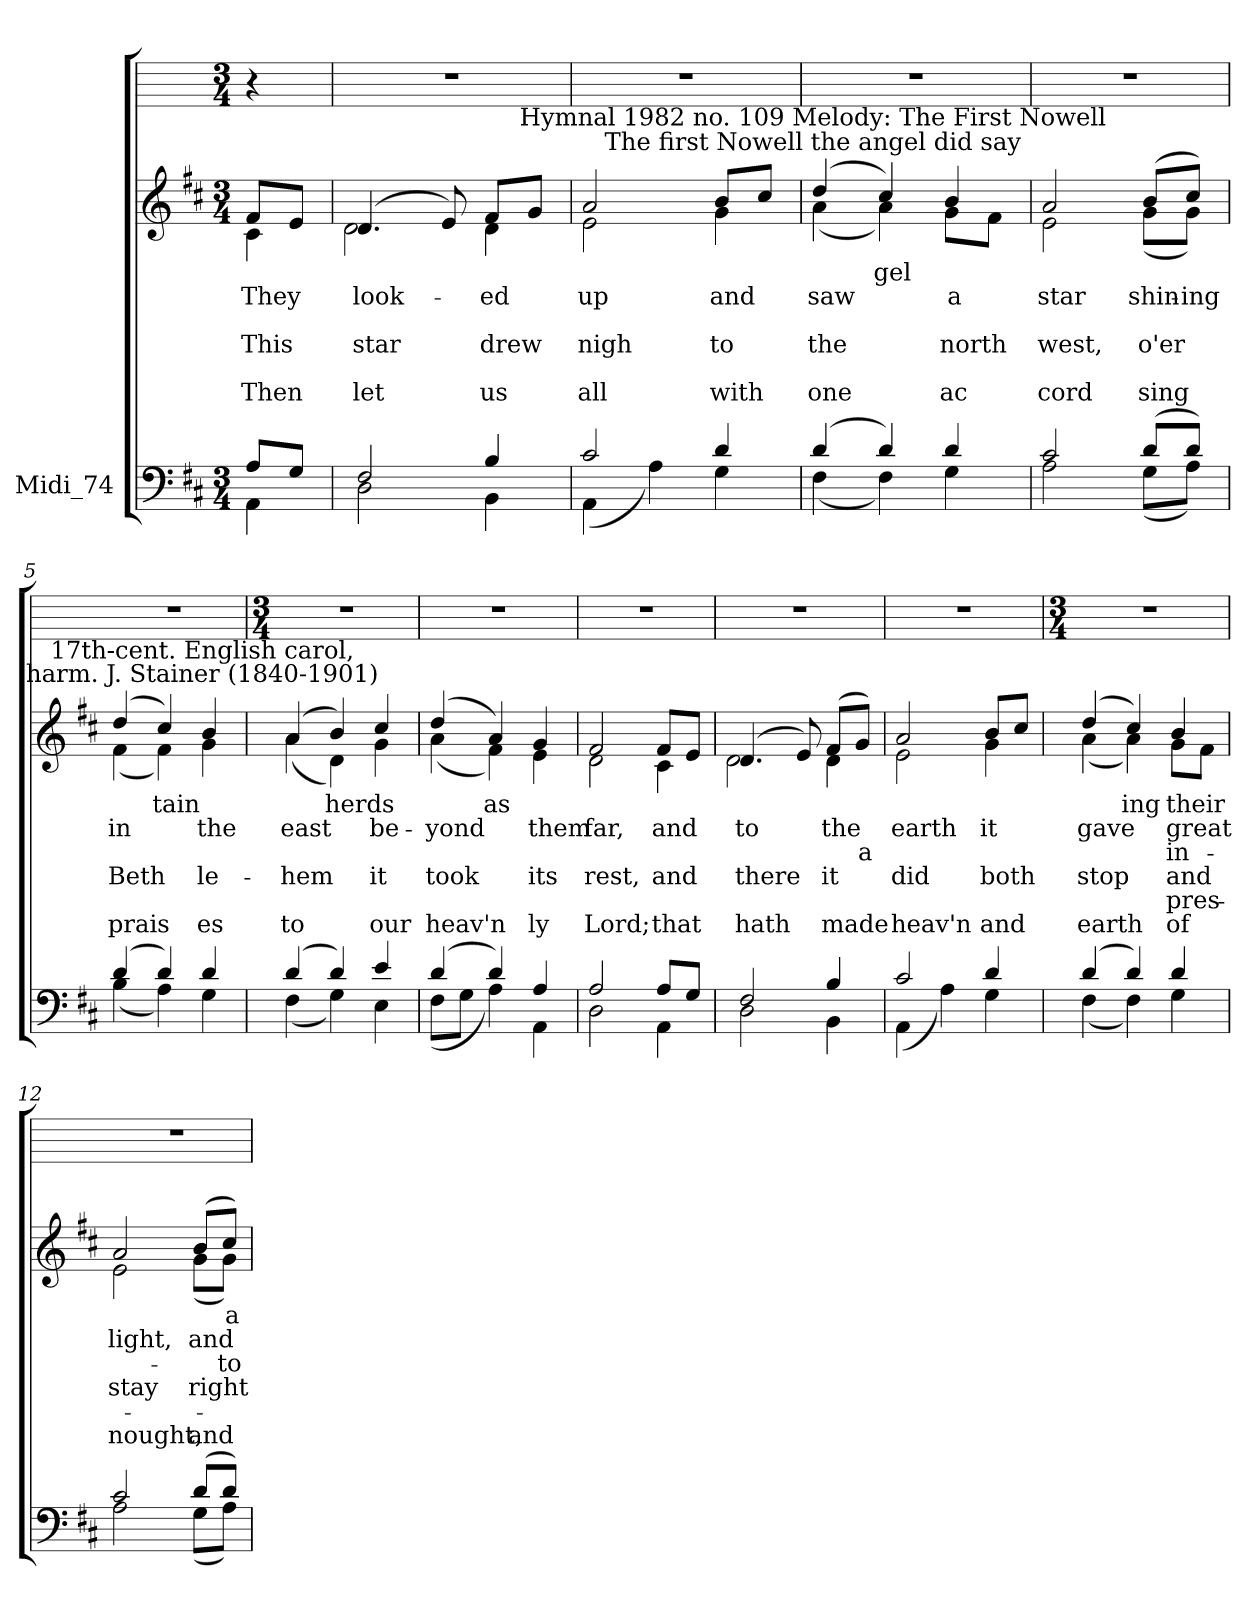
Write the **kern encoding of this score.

**kern	**kern	**text	**text	**text	**text	**text	**text	**kern
*part3	*part2	*part2	*part2	*part2	*part2	*part2	*part2	*part1
*staff3	*staff2	*staff2	*staff2	*staff2	*staff2	*staff2	*staff2	*staff1
*I"Midi_74	*	*	*	*	*	*	*	*
*clefF4	*clefG2	*	*	*	*	*	*	*
*k[f#c#]	*k[f#c#]	*	*	*	*	*	*	*
*D:	*D:	*	*	*	*	*	*	*
*M3/4	*M3/4	*	*	*	*	*	*	*M3/4
=	=	=	=	=	=	=	=	=
*^	*	*	*	*	*	*	*	*
!	!	!LO:TX:a:cj:t=18th-cent. \nEnglish carol	!	!	!	!	!	!	!
!	!	!	!LO:LY:b	!	!LO:LY:b	!	!LO:LY:b	!	!
*	*	*^	*	*	*	*	*	*	*
!	!	!	!	!	!LO:LY:b	!	!LO:LY:b	!	!LO:LY:b	!
8A/L	4AA\	8f#/L	4c#	.	They	.	This	.	Then	4r
8G/J	.	8e/J	.	.	.	.	.	.	.	.
=1	=1	=1	=1	=1	=1	=1	=1	=1	=1	=1
!	!	!	!	!LO:LY:b	!	!LO:LY:b	!	!LO:LY:b	!	!
!	!	!	!	!	!LO:LY:b	!	!LO:LY:b	!	!LO:LY:b	!
2F#/	2D\	(>4.d/	2d	.	look-	.	-star	.	let	2.r
.	.	8e/)	.	.	.	.	.	.	.	.
!	!	!	!	!LO:LY:b	!	!LO:LY:b	!	!LO:LY:b	!	!
!	!	!	!	!	!LO:LY:b	!	!LO:LY:b	!	!LO:LY:b	!
4B	4BB\	8f#/L	4d	.	ed	.	drew	.	us	.
.	.	8g/J	.	.	.	.	.	.	.	.
=2	=2	=2	=2	=2	=2	=2	=2	=2	=2	=2
!	!	!	!	!LO:LY:b	!	!LO:LY:b	!	!LO:LY:b	!	!
!	!	!	!	!	!LO:LY:b	!	!LO:LY:b	!	!LO:LY:b	!
2c#	(4AA\	2a/	2e\	.	up	.	nigh	.	all	2.r
.	4A\)	.	.	.	.	.	.	.	.	.
!	!	!	!	!LO:LY:b	!	!LO:LY:b	!	!LO:LY:b	!	!
!	!	!	!	!	!LO:LY:b	!	!LO:LY:b	!	!LO:LY:b	!
4d	4G\	8b/L	4g\	.	and	.	to	.	with	.
.	.	8cc#/J	.	.	.	.	.	.	.	.
=3	=3	=3	=3	=3	=3	=3	=3	=3	=3	=3
!	!	!LO:TX:a:cj:t=The first Nowell the angel did say	!	!	!	!	!	!	!	!
!	!	!LO:TX:a:cj:t=Hymnal 1982 no. 109 Melody&colon; The First Nowell	!	!	!	!	!	!	!	!
!	!	!	!	!LO:LY:b	!	!LO:LY:b	!	!LO:LY:b	!	!
!	!	!	!	!	!LO:LY:b	!	!LO:LY:b	!	!LO:LY:b	!
(>4d	(<4F#\	(>4dd/	(<4a\	.	saw	.	the	.	one	2.r
!	!	!	!	!LO:LY:b	!	!	!	!	!	!
4d)	4F#\)	4cc#/)	4a\)	gel	.	.	.	.	.	.
!	!	!	!	!LO:LY:b	!	!LO:LY:b	!	!LO:LY:b	!	!
!	!	!	!	!	!LO:LY:b	!	!LO:LY:b	!	!LO:LY:b	!
4d	4G\	4b/	8g\L	.	a	.	north	.	ac	.
.	.	.	8f#\J	.	.	.	.	.	.	.
=4	=4	=4	=4	=4	=4	=4	=4	=4	=4	=4
!	!	!	!	!LO:LY:b	!	!LO:LY:b	!	!LO:LY:b	!	!
!	!	!	!	!	!LO:LY:b	!	!LO:LY:b	!	!LO:LY:b	!
2c#	2A\	2a/	2e\	.	star	.	west,	.	cord	2.r
!	!	!	!	!LO:LY:b	!	!LO:LY:b	!	!LO:LY:b	!	!
!	!	!	!	!	!LO:LY:b	!	!LO:LY:b	!	!LO:LY:b	!
(>8dL	(<8G\L	(>8b/L	(<8g\L	.	shin-	.	-o'er	.	sing	.
!	!	!	!	!LO:LY:b	!	!	!	!	!	!
!	!	!	!	!	!LO:LY:b	!	!	!	!	!
8dJ)	8A\J)	8cc#/J)	8g\J)	.	ing	.	.	.	.	.
=5	=5	=5	=5	=5	=5	=5	=5	=5	=5	=5
!	!	!	!	!LO:LY:b	!	!LO:LY:b	!	!LO:LY:b	!	!
!	!	!	!	!	!LO:LY:b	!	!LO:LY:b	!	!LO:LY:b	!
(>4d	(<4B\	(>4dd/	(<4f#\	.	-in	.	Beth	.	prais	2.r
!	!	!	!	!LO:LY:b	!	!	!	!	!	!
4d)	4A\)	4cc#/)	4f#\)	tain	.	.	.	.	.	.
!	!	!LO:TX:a:cj:t=17th-cent. English carol,\nharm. J. Stainer (1840-1901)	!	!	!	!	!	!	!	!
!	!	!	!	!LO:LY:b	!	!LO:LY:b	!	!LO:LY:b	!	!
!	!	!	!	!	!LO:LY:b	!	!LO:LY:b	!	!LO:LY:b	!
4d	4G\	4b/	4g\	.	the	.	le-	.	-es	.
!!LO:LB:g=z
=6	=6	=6	=6	=6	=6	=6	=6	=6	=6	=6
*	*	*	*	*	*	*	*	*	*	*M3/4
!	!	!	!	!LO:LY:b	!	!LO:LY:b	!	!LO:LY:b	!	!
!	!	!	!	!	!LO:LY:b	!	!LO:LY:b	!	!LO:LY:b	!
(>4d/	(<4F#\	(>4a/	(<4a\	.	-east	.	hem	.	to	2.r
!	!	!	!	!LO:LY:b	!	!	!	!	!	!
4d/)	4G\)	4b/)	4d)	herds	.	.	.	.	.	.
!	!	!	!	!LO:LY:b	!	!LO:LY:b	!	!LO:LY:b	!	!
!	!	!	!	!	!LO:LY:b	!	!LO:LY:b	!	!LO:LY:b	!
4e	4E\	4cc#/	4g\	.	be-	.	-it	.	our	.
=7	=7	=7	=7	=7	=7	=7	=7	=7	=7	=7
!	!	!	!	!LO:LY:b	!	!LO:LY:b	!	!LO:LY:b	!	!
!	!	!	!	!	!LO:LY:b	!	!LO:LY:b	!	!LO:LY:b	!
(>4d	(<8F#\L	(>4dd/	(<4a\	.	yond	.	took	.	heav'n	2.r
.	8G\J	.	.	.	.	.	.	.	.	.
!	!	!	!	!LO:LY:b	!	!	!	!	!	!
4d)	4A\)	4a/)	4f#\)	as	.	.	.	.	.	.
!	!	!	!	!LO:LY:b	!	!LO:LY:b	!	!LO:LY:b	!	!
!	!	!	!	!	!LO:LY:b	!	!LO:LY:b	!	!LO:LY:b	!
4A/	4AA\	4g/	4e\	.	them	.	its	.	ly	.
=8	=8	=8	=8	=8	=8	=8	=8	=8	=8	=8
!	!	!	!	!LO:LY:b	!	!LO:LY:b	!	!LO:LY:b	!	!
!	!	!	!	!	!LO:LY:b	!	!LO:LY:b	!	!LO:LY:b	!
2A/	2D\	2f#/	2d	.	far,	.	rest,	.	Lord;	2.r
!	!	!	!	!LO:LY:b	!	!LO:LY:b	!	!LO:LY:b	!	!
!	!	!	!	!	!LO:LY:b	!	!LO:LY:b	!	!LO:LY:b	!
8A/L	4AA\	8f#/L	4c#	.	and	.	and	.	that	.
8G/J	.	8e/J	.	.	.	.	.	.	.	.
=9	=9	=9	=9	=9	=9	=9	=9	=9	=9	=9
!	!	!	!	!LO:LY:b	!	!LO:LY:b	!	!LO:LY:b	!	!
!	!	!	!	!	!LO:LY:b	!	!LO:LY:b	!	!LO:LY:b	!
2F#/	2D\	(>4.d/	2d	.	to	.	there	.	hath	2.r
.	.	8e/)	.	.	.	.	.	.	.	.
!	!	!	!	!LO:LY:b	!	!LO:LY:b	!	!LO:LY:b	!	!
!	!	!	!	!	!LO:LY:b	!	!LO:LY:b	!	!LO:LY:b	!
4B	4BB\	(>8f#/L	4d	.	the	.	it	.	made	.
!	!	!	!	!	!	!LO:LY:b	!	!	!	!
.	.	8g/J)	.	.	.	a	.	.	.	.
=10	=10	=10	=10	=10	=10	=10	=10	=10	=10	=10
!	!	!	!	!LO:LY:b	!	!LO:LY:b	!	!LO:LY:b	!	!
!	!	!	!	!	!LO:LY:b	!	!LO:LY:b	!	!LO:LY:b	!
2c#/	(4AA\	2a/	2e	.	earth	.	did	.	heav'n	2.r
.	4A\)	.	.	.	.	.	.	.	.	.
!	!	!	!	!LO:LY:b	!	!LO:LY:b	!	!LO:LY:b	!	!
!	!	!	!	!	!LO:LY:b	!	!LO:LY:b	!	!LO:LY:b	!
4d/	4G\	8b/L	4g\	.	it	.	both	.	and	.
.	.	8cc#/J	.	.	.	.	.	.	.	.
!!LO:LB:g=z
=11	=11	=11	=11	=11	=11	=11	=11	=11	=11	=11
*	*	*	*	*	*	*	*	*	*	*M3/4
!	!	!	!	!LO:LY:b	!	!LO:LY:b	!	!LO:LY:b	!	!
!	!	!	!	!	!LO:LY:b	!	!LO:LY:b	!	!LO:LY:b	!
(>4d	(<4F#\	(>4dd/	(<4a\	.	gave	.	stop	.	earth	2.r
!	!	!	!	!LO:LY:b	!	!	!	!	!	!
4d)	4F#\)	4cc#/)	4a\)	ing	.	.	.	.	.	.
!	!	!	!	!LO:LY:b	!LO:LY:b	!LO:LY:b	!LO:LY:b	!LO:LY:b	!LO:LY:b	!
4d	4G\	4b/	8g\L	their	great	in-	-and	pres-	-of	.
.	.	.	8f#\J	.	.	.	.	.	.	.
=12	=12	=12	=12	=12	=12	=12	=12	=12	=12	=12
!	!	!	!	!LO:LY:b	!	!LO:LY:b	!	!LO:LY:b	!	!
!	!	!	!	!	!LO:LY:b	!	!LO:LY:b	!	!LO:LY:b	!
2c#	2A\	2a/	2e\	.	light,	.	stay	.	nought,	2.r
!	!	!	!	!LO:LY:b	!	!LO:LY:b	!	!LO:LY:b	!	!
!	!	!	!	!	!LO:LY:b	!	!LO:LY:b	!	!LO:LY:b	!
(>8dL	(<8G\L	(>8b/L	(<8g\L	.	and	.	right	.	and	.
!	!	!	!	!LO:LY:b	!	!LO:LY:b	!	!	!	!
8dJ)	8A\J)	8cc#/J)	8g\J)	a	.	to	.	.	.	.
*v	*v	*	*	*	*	*	*	*	*	*
*	*v	*v	*	*	*	*	*	*	*
=	=	=	=	=	=	=	=	=
*-	*-	*-	*-	*-	*-	*-	*-	*-
